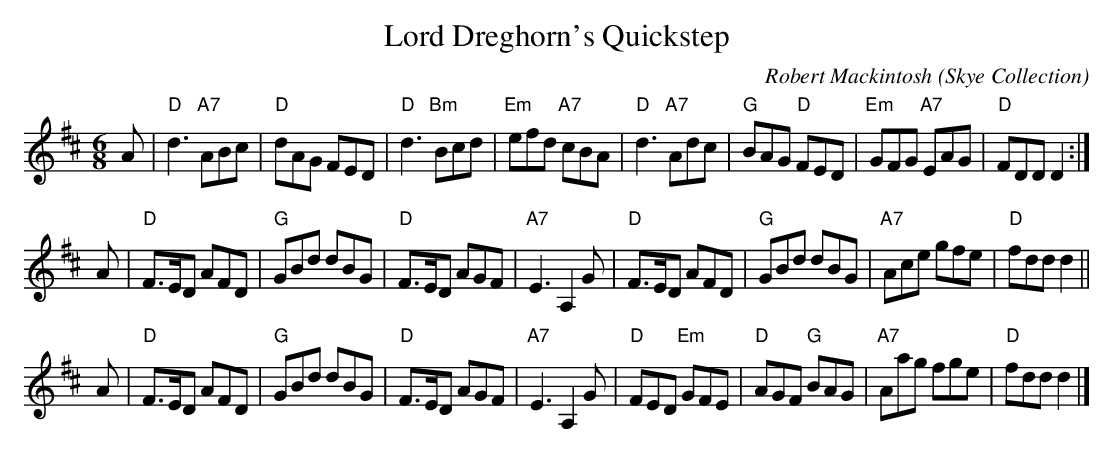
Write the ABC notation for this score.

X:1
T: Lord Dreghorn's Quickstep
C: Robert Mackintosh
O: Skye Collection
M: 6/8
L: 1/8
K: D
A \
| "D"d3 "A7"ABc | "D"dAG FED | "D"d3 "Bm"Bcd | "Em"efd "A7"cBA \
| "D"d3 "A7"Adc | "G"BAG "D"FED | "Em"GFG "A7"EAG | "D"FDD D2 :|
A \
| "D"F>ED AFD | "G"GBd dBG | "D"F>ED AGF | "A7"E3 A,2G \
| "D"F>ED AFD | "G"GBd dBG | "A7"Ace gfe | "D"fdd d2 ||
A \
| "D"F>ED AFD | "G"GBd dBG | "D"F>ED AGF | "A7"E3 A,2G \
| "D"FED "Em"GFE | "D"AGF "G"BAG | "A7"Aag fge | "D"fdd d2 |]
